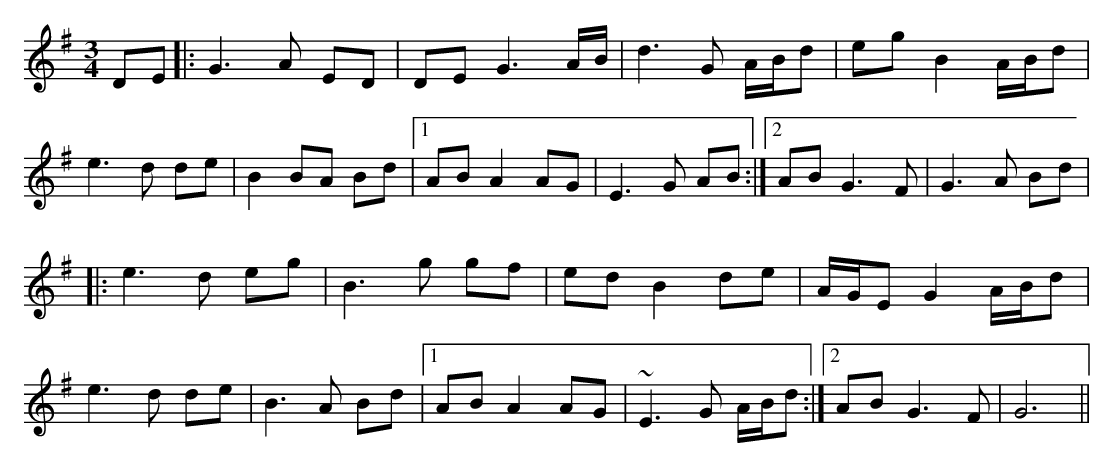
X:1
M:3/4
K:G
DE|: G3A ED|DEG3A/B/|d3G A/B/d|eg B2 A/B/d|
e3d de|B2BA Bd|1 ABA2AG|E3G AB:|2 ABG3F|G3A Bd|
|:e3d eg|B3g gf|ed B2 de|A/G/E G2A/B/d|
e3d de|B3A Bd|1 ABA2AG|~E3 G A/B/d:|2 ABG3F|G6||
